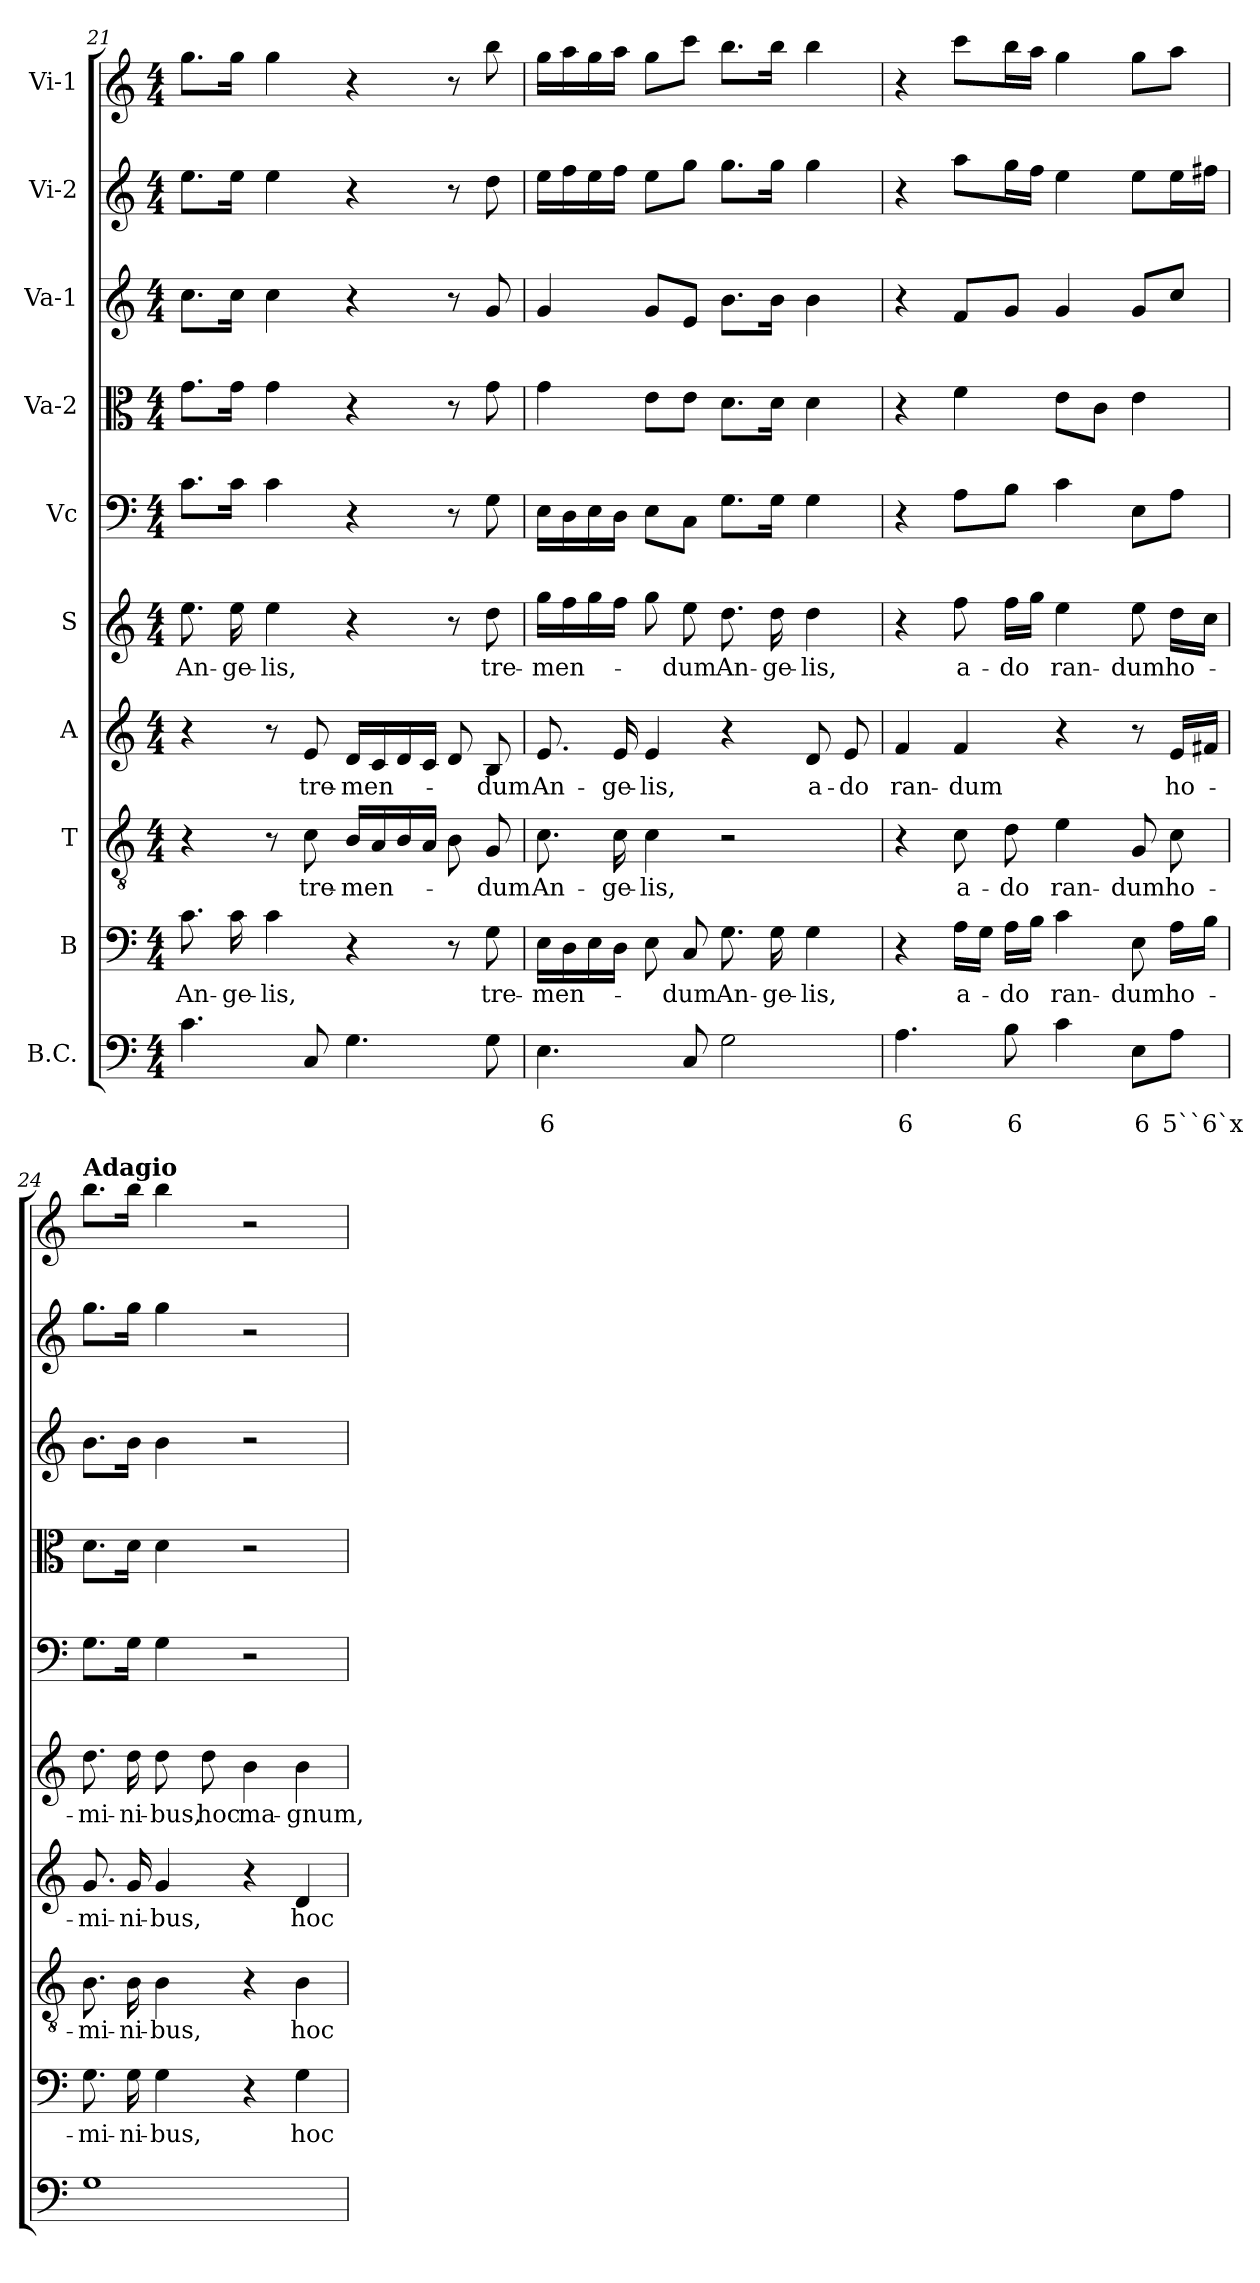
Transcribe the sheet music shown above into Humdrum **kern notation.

**kern	**text	**text	**kern	**text	**kern	**text	**kern	**text	**kern	**text	**kern	**kern	**kern	**kern	**kern
*part10	*part10	*part10	*part9	*part9	*part8	*part8	*part7	*part7	*part6	*part6	*part5	*part4	*part3	*part2	*part1
*staff10	*staff10	*staff10	*staff9	*staff9	*staff8	*staff8	*staff7	*staff7	*staff6	*staff6	*staff5	*staff4	*staff3	*staff2	*staff1
*I"B.C.	*	*	*I"B	*	*I"T	*	*I"A	*	*I"S	*	*I"Vc	*I"Va-2	*I"Va-1	*I"Vi-2	*I"Vi-1
*clefF4	*	*	*clefF4	*	*clefGv2	*	*clefG2	*	*clefG2	*	*clefF4	*clefC3	*clefG2	*clefG2	*clefG2
*k[]	*	*	*k[]	*	*k[]	*	*k[]	*	*k[]	*	*k[]	*k[]	*k[]	*k[]	*k[]
*C:	*	*	*C:	*	*C:	*	*C:	*	*C:	*	*C:	*C:	*C:	*C:	*C:
*M4/4	*	*	*M4/4	*	*M4/4	*	*M4/4	*	*M4/4	*	*M4/4	*M4/4	*M4/4	*M4/4	*M4/4
=21	=21	=21	=21	=21	=21	=21	=21	=21	=21	=21	=21	=21	=21	=21	=21
!	!	!	!	!LO:LY:b	!	!	!	!	!	!LO:LY:b	!	!	!	!	!
4.c\	.	.	8.c\	An-	4r	.	4r	.	8.ee\	An-	8.c\L	8.g\L	8.cc\L	8.ee\L	8.gg\L
!	!	!	!	!LO:LY:b	!	!	!	!	!	!LO:LY:b	!	!	!	!	!
.	.	.	16c\	-ge-	.	.	.	.	16ee\	-ge-	16c\Jk	16g\Jk	16cc\Jk	16ee\Jk	16gg\Jk
!	!	!	!	!LO:LY:b	!	!	!	!	!	!LO:LY:b	!	!	!	!	!
.	.	.	4c\	-lis,	8r	.	8r	.	4ee\	-lis,	4c\	4g\	4cc\	4ee\	4gg\
!	!	!	!	!	!	!LO:LY:b	!	!LO:LY:b	!	!	!	!	!	!	!
8C/	.	.	.	.	8c\	tre-	8e/	tre-	.	.	.	.	.	.	.
!	!	!	!	!	!	!LO:LY:b	!	!LO:LY:b	!	!	!	!	!	!	!
4.G\	.	.	4r	.	16B/LL	-men-	16d/LL	-men-	4r	.	4r	4r	4r	4r	4r
.	.	.	.	.	16A/	.	16c/	.	.	.	.	.	.	.	.
.	.	.	.	.	16B/	.	16d/	.	.	.	.	.	.	.	.
.	.	.	.	.	16A/JJ	.	16c/JJ	.	.	.	.	.	.	.	.
.	.	.	8r	.	8B\	.	8d/	.	8r	.	8r	8r	8r	8r	8r
!	!	!	!	!LO:LY:b	!	!LO:LY:b	!	!LO:LY:b	!	!LO:LY:b	!	!	!	!	!
8G\	.	.	8G\	tre-	8G/	-dum	8B/	-dum	8dd\	tre-	8G\	8g\	8g/	8dd\	8bb\
=22	=22	=22	=22	=22	=22	=22	=22	=22	=22	=22	=22	=22	=22	=22	=22
!	!	!LO:LY:b	!	!LO:LY:b	!	!LO:LY:b	!	!LO:LY:b	!	!LO:LY:b	!	!	!	!	!
4.E\	.	6	16E\LL	-men-	8.c\	An-	8.e/	An-	16gg\LL	-men-	16E\LL	4g\	4g/	16ee\LL	16gg\LL
.	.	.	16D\	.	.	.	.	.	16ff\	.	16D\	.	.	16ff\	16aa\
.	.	.	16E\	.	.	.	.	.	16gg\	.	16E\	.	.	16ee\	16gg\
!	!	!	!	!	!	!LO:LY:b	!	!LO:LY:b	!	!	!	!	!	!	!
.	.	.	16D\JJ	.	16c\	-ge-	16e/	-ge-	16ff\JJ	.	16D\JJ	.	.	16ff\JJ	16aa\JJ
!	!	!	!	!	!	!LO:LY:b	!	!LO:LY:b	!	!	!	!	!	!	!
.	.	.	8E\	.	4c\	-lis,	4e/	-lis,	8gg\	.	8E\L	8e\L	8g/L	8ee\L	8gg\L
!	!	!	!	!LO:LY:b	!	!	!	!	!	!LO:LY:b	!	!	!	!	!
8C/	.	.	8C/	-dum	.	.	.	.	8ee\	-dum	8C\J	8e\J	8e/J	8gg\J	8ccc\J
!	!	!	!	!LO:LY:b	!	!	!	!	!	!LO:LY:b	!	!	!	!	!
2G\	.	.	8.G\	An-	2r	.	4r	.	8.dd\	An-	8.G\L	8.d\L	8.b\L	8.gg\L	8.bb\L
!	!	!	!	!LO:LY:b	!	!	!	!	!	!LO:LY:b	!	!	!	!	!
.	.	.	16G\	-ge-	.	.	.	.	16dd\	-ge-	16G\Jk	16d\Jk	16b\Jk	16gg\Jk	16bb\Jk
!	!	!	!	!LO:LY:b	!	!	!	!LO:LY:b	!	!LO:LY:b	!	!	!	!	!
.	.	.	4G\	-lis,	.	.	8d/	a-	4dd\	-lis,	4G\	4d\	4b\	4gg\	4bb\
!	!	!	!	!	!	!	!	!LO:LY:b	!	!	!	!	!	!	!
.	.	.	.	.	.	.	8e/	-do	.	.	.	.	.	.	.
=23	=23	=23	=23	=23	=23	=23	=23	=23	=23	=23	=23	=23	=23	=23	=23
!	!	!LO:LY:b	!	!	!	!	!	!LO:LY:b	!	!	!	!	!	!	!
4.A\	.	6	4r	.	4r	.	4f/	ran-	4r	.	4r	4r	4r	4r	4r
!	!	!	!	!LO:LY:b	!	!LO:LY:b	!	!LO:LY:b	!	!LO:LY:b	!	!	!	!	!
.	.	.	16A\LL	a-	8c\	a-	4f/	-dum	8ff\	a-	8A\L	4f\	8f/L	8aa\L	8ccc\L
.	.	.	16G\JJ	.	.	.	.	.	.	.	.	.	.	.	.
!	!	!LO:LY:b	!	!LO:LY:b	!	!LO:LY:b	!	!	!	!LO:LY:b	!	!	!	!	!
8B\	.	6	16A\LL	-do	8d\	-do	.	.	16ff\LL	-do	8B\J	.	8g/J	16gg\L	16bb\L
.	.	.	16B\JJ	.	.	.	.	.	16gg\JJ	.	.	.	.	16ff\JJ	16aa\JJ
!	!	!	!	!LO:LY:b	!	!LO:LY:b	!	!	!	!LO:LY:b	!	!	!	!	!
4c\	.	.	4c\	ran-	4e\	ran-	4r	.	4ee\	ran-	4c\	8e\L	4g/	4ee\	4gg\
.	.	.	.	.	.	.	.	.	.	.	.	8c\J	.	.	.
!	!	!LO:LY:b	!	!LO:LY:b	!	!LO:LY:b	!	!	!	!LO:LY:b	!	!	!	!	!
8E\L	.	6	8E\	-dum	8G/	-dum	8r	.	8ee\	-dum	8E\L	4e\	8g/L	8ee\L	8gg\L
!	!	!LO:LY:b	!	!LO:LY:b	!	!LO:LY:b	!	!LO:LY:b	!	!LO:LY:b	!	!	!	!	!
8A\J	.	5``6`x	16A\LL	ho-	8c\	ho-	16e/LL	ho-	16dd\LL	ho-	8A\J	.	8cc/J	16ee\L	8aa\J
.	.	.	16B\JJ	.	.	.	16f#X/JJ	.	16cc\JJ	.	.	.	.	16ff#X\JJ	.
!!LO:PB:g=z
=24	=24	=24	=24	=24	=24	=24	=24	=24	=24	=24	=24	=24	=24	=24	=24
!	!	!	!	!	!	!	!	!	!	!	!	!	!	!	!LO:TX:a:B:t=Adagio
!	!	!	!	!LO:LY:b	!	!LO:LY:b	!	!LO:LY:b	!	!LO:LY:b	!	!	!	!	!
1G	.	.	8.G\	-mi-	8.B\	-mi-	8.g/	-mi-	8.dd\	-mi-	8.G\L	8.d\L	8.b\L	8.gg\L	8.bb\L
!	!	!	!	!LO:LY:b	!	!LO:LY:b	!	!LO:LY:b	!	!LO:LY:b	!	!	!	!	!
.	.	.	16G\	-ni-	16B\	-ni-	16g/	-ni-	16dd\	-ni-	16G\Jk	16d\Jk	16b\Jk	16gg\Jk	16bb\Jk
!	!	!	!	!LO:LY:b	!	!LO:LY:b	!	!LO:LY:b	!	!LO:LY:b	!	!	!	!	!
.	.	.	4G\	-bus,	4B\	-bus,	4g/	-bus,	8dd\	-bus,	4G\	4d\	4b\	4gg\	4bb\
!	!	!	!	!	!	!	!	!	!	!LO:LY:b	!	!	!	!	!
.	.	.	.	.	.	.	.	.	8dd\	hoc	.	.	.	.	.
!	!	!	!	!	!	!	!	!	!	!LO:LY:b	!	!	!	!	!
.	.	.	4r	.	4r	.	4r	.	4b\	ma-	2r	2r	2r	2r	2r
!	!	!	!	!LO:LY:b	!	!LO:LY:b	!	!LO:LY:b	!	!LO:LY:b	!	!	!	!	!
.	.	.	4G\	hoc	4B\	hoc	4d/	hoc	4b\	-gnum,	.	.	.	.	.
=	=	=	=	=	=	=	=	=	=	=	=	=	=	=	=
*-	*-	*-	*-	*-	*-	*-	*-	*-	*-	*-	*-	*-	*-	*-	*-
